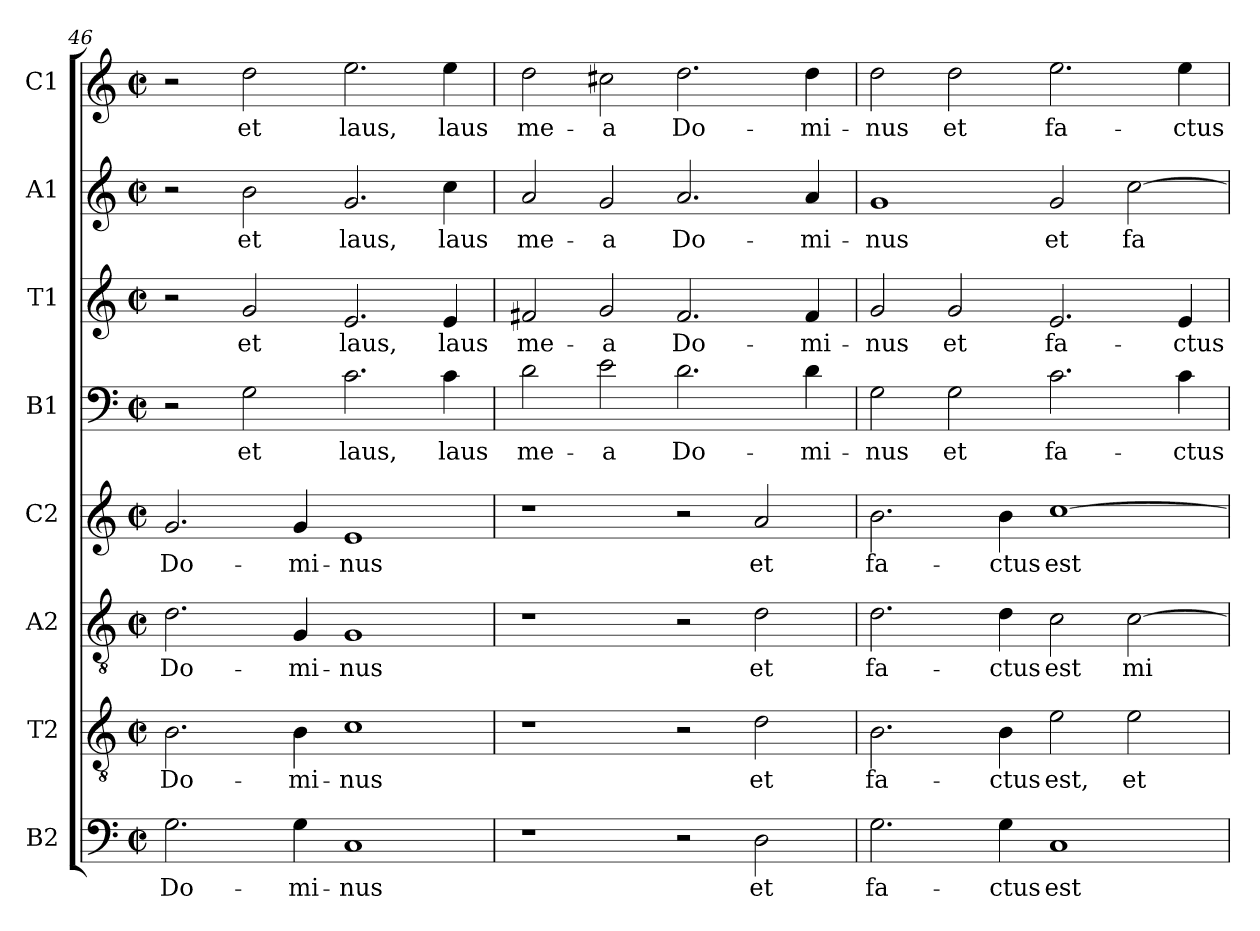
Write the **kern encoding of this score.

**kern	**text	**kern	**text	**kern	**text	**kern	**text	**kern	**text	**kern	**text	**kern	**text	**kern	**text
*part8	*part8	*part7	*part7	*part6	*part6	*part5	*part5	*part4	*part4	*part3	*part3	*part2	*part2	*part1	*part1
*staff8	*staff8	*staff7	*staff7	*staff6	*staff6	*staff5	*staff5	*staff4	*staff4	*staff3	*staff3	*staff2	*staff2	*staff1	*staff1
*I"B2	*	*I"T2	*	*I"A2	*	*I"C2	*	*I"B1	*	*I"T1	*	*I"A1	*	*I"C1	*
*I'B2	*	*I'T2	*	*I'A2	*	*I'C2	*	*I'B1	*	*I'T1	*	*I'A1	*	*I'C1	*
*clefF4	*	*clefGv2	*	*clefGv2	*	*clefG2	*	*clefF4	*	*clefG2	*	*clefG2	*	*clefG2	*
*k[]	*	*k[]	*	*k[]	*	*k[]	*	*k[]	*	*k[]	*	*k[]	*	*k[]	*
*C:	*	*C:	*	*C:	*	*C:	*	*C:	*	*C:	*	*C:	*	*C:	*
*M2/2	*	*M2/2	*	*M2/2	*	*M2/2	*	*M2/2	*	*M2/2	*	*M2/2	*	*M2/2	*
*met(c|)	*	*met(c|)	*	*met(c|)	*	*met(c|)	*	*met(c|)	*	*met(c|)	*	*met(c|)	*	*met(c|)	*
=46	=46	=46	=46	=46	=46	=46	=46	=46	=46	=46	=46	=46	=46	=46	=46
!	!LO:LY:b	!	!LO:LY:b	!	!LO:LY:b	!	!LO:LY:b	!	!	!	!	!	!	!	!
2.G\	Do-	2.B\	Do-	2.d\	Do-	2.g/	Do-	2r	.	2r	.	2r	.	2r	.
!	!	!	!	!	!	!	!	!	!LO:LY:b	!	!LO:LY:b	!	!LO:LY:b	!	!LO:LY:b
.	.	.	.	.	.	.	.	2G\	et	2g/	et	2b\	et	2dd\	et
!	!LO:LY:b	!	!LO:LY:b	!	!LO:LY:b	!	!LO:LY:b	!	!	!	!	!	!	!	!
4G\	-mi-	4B\	-mi-	4G/	-mi-	4g/	-mi-	.	.	.	.	.	.	.	.
!	!LO:LY:b	!	!LO:LY:b	!	!LO:LY:b	!	!LO:LY:b	!	!LO:LY:b	!	!LO:LY:b	!	!LO:LY:b	!	!LO:LY:b
1C	-nus	1c	-nus	1G	-nus	1e	-nus	2.c\	laus,	2.e/	laus,	2.g/	laus,	2.ee\	laus,
!	!	!	!	!	!	!	!	!	!LO:LY:b	!	!LO:LY:b	!	!LO:LY:b	!	!LO:LY:b
.	.	.	.	.	.	.	.	4c\	laus	4e/	laus	4cc\	laus	4ee\	laus
!!LO:PB:g=z
=47	=47	=47	=47	=47	=47	=47	=47	=47	=47	=47	=47	=47	=47	=47	=47
!	!	!	!	!	!	!	!	!	!LO:LY:b	!	!LO:LY:b	!	!LO:LY:b	!	!LO:LY:b
1r	.	1r	.	1r	.	1r	.	2d\	me-	2f#X/	me-	2a/	me-	2dd\	me-
!	!	!	!	!	!	!	!	!	!LO:LY:b	!	!LO:LY:b	!	!LO:LY:b	!	!LO:LY:b
.	.	.	.	.	.	.	.	2e\	-a	2g/	-a	2g/	-a	2cc#X\	-a
!	!	!	!	!	!	!	!	!	!LO:LY:b	!	!LO:LY:b	!	!LO:LY:b	!	!LO:LY:b
2r	.	2r	.	2r	.	2r	.	2.d\	Do-	2.f#/	Do-	2.a/	Do-	2.dd\	Do-
!	!LO:LY:b	!	!LO:LY:b	!	!LO:LY:b	!	!LO:LY:b	!	!	!	!	!	!	!	!
2D\	et	2d\	et	2d\	et	2a/	et	.	.	.	.	.	.	.	.
!	!	!	!	!	!	!	!	!	!LO:LY:b	!	!LO:LY:b	!	!LO:LY:b	!	!LO:LY:b
.	.	.	.	.	.	.	.	4d\	-mi-	4f#/	-mi-	4a/	-mi-	4dd\	-mi-
=48	=48	=48	=48	=48	=48	=48	=48	=48	=48	=48	=48	=48	=48	=48	=48
!	!LO:LY:b	!	!LO:LY:b	!	!LO:LY:b	!	!LO:LY:b	!	!LO:LY:b	!	!LO:LY:b	!	!LO:LY:b	!	!LO:LY:b
2.G\	fa-	2.B\	fa-	2.d\	fa-	2.b\	fa-	2G\	-nus	2g/	-nus	1g	-nus	2dd\	-nus
!	!	!	!	!	!	!	!	!	!LO:LY:b	!	!LO:LY:b	!	!	!	!LO:LY:b
.	.	.	.	.	.	.	.	2G\	et	2g/	et	.	.	2dd\	et
!	!LO:LY:b	!	!LO:LY:b	!	!LO:LY:b	!	!LO:LY:b	!	!	!	!	!	!	!	!
4G\	-ctus	4B\	-ctus	4d\	-ctus	4b\	-ctus	.	.	.	.	.	.	.	.
!	!LO:LY:b	!	!LO:LY:b	!	!LO:LY:b	!	!LO:LY:b	!	!LO:LY:b	!	!LO:LY:b	!	!LO:LY:b	!	!LO:LY:b
1C	est	2e\	est,	2c\	est	[>1cc	est	2.c\	fa-	2.e/	fa-	2g/	et	2.ee\	fa-
!	!	!	!LO:LY:b	!	!LO:LY:b	!	!	!	!	!	!	!	!LO:LY:b	!	!
.	.	2e\	et	[>2c\	mi-	.	.	.	.	.	.	[>2cc\	fa-	.	.
!	!	!	!	!	!	!	!	!	!LO:LY:b	!	!LO:LY:b	!	!	!	!LO:LY:b
.	.	.	.	.	.	.	.	4c\	-ctus	4e/	-ctus	.	.	4ee\	-ctus
=	=	=	=	=	=	=	=	=	=	=	=	=	=	=	=
*-	*-	*-	*-	*-	*-	*-	*-	*-	*-	*-	*-	*-	*-	*-	*-
